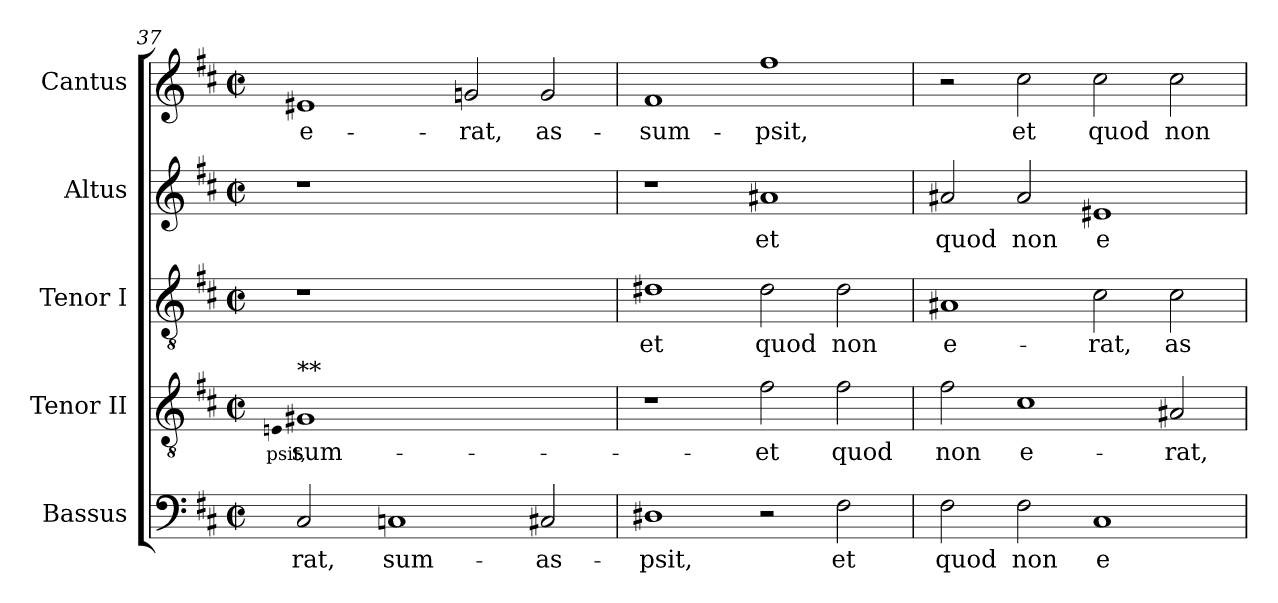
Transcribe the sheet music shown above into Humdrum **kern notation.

**kern	**text	**kern	**text	**kern	**text	**kern	**text	**kern	**text
*part5	*part5	*part4	*part4	*part3	*part3	*part2	*part2	*part1	*part1
*staff5	*staff5	*staff4	*staff4	*staff3	*staff3	*staff2	*staff2	*staff1	*staff1
*I"Bassus	*	*I"Tenor II	*	*I"Tenor I	*	*I"Altus	*	*I"Cantus	*
*clefF4	*	*clefGv2	*	*clefGv2	*	*clefG2	*	*clefG2	*
*k[f#c#]	*	*k[f#c#]	*	*k[f#c#]	*	*k[f#c#]	*	*k[f#c#]	*
*D:	*	*D:	*	*D:	*	*D:	*	*D:	*
*M2/2	*	*M2/2	*	*M2/2	*	*M2/2	*	*M2/2	*
*met(c|)	*	*met(c|)	*	*met(c|)	*	*met(c|)	*	*met(c|)	*
=37	=37	=37	=37	=37	=37	=37	=37	=37	=37
!	!	!	!LO:LY:b:cj	!	!	!	!	!	!
.	.	qEn	-psit,	.	.	.	.	.	.
!	!	!LO:TX:a:t=**	!	!	!	!	!	!	!
!	!LO:LY:b:cj	!	!LO:LY:b:cj	!	!	!	!	!	!LO:LY:b:rj
2C#/	-rat,	1G#X	-sum-	1r	.	1r	.	1e#X	e-
!	!LO:LY:b:cj	!	!	!	!	!	!	!	!
1Cn	-sum-	.	.	.	.	.	.	.	.
!	!	!	!	!	!	!	!	!	!LO:LY:b:cj
.	.	1ryy	.	1ryy	.	1ryy	.	2gn/	-rat,
!	!LO:LY:b:cj	!	!	!	!	!	!	!	!LO:LY:b:cj
2C#/	as-	.	.	.	.	.	.	2g/	as-
!!LO:LB:g=z
=38	=38	=38	=38	=38	=38	=38	=38	=38	=38
!	!LO:LY:b:cj	!	!	!	!LO:LY:b:cj	!	!	!	!LO:LY:b:cj
1D#X	-psit,	1r	.	1d#X	et	1r	.	1f#	-sum-
!	!	!	!LO:LY:b:cj	!	!LO:LY:b:cj	!	!LO:LY:b:cj	!	!LO:LY:b:cj
2r	.	2f#\	et	2d#\	quod	1a#X	et	1ff#	-psit,
!	!LO:LY:b:cj	!	!LO:LY:b:cj	!	!LO:LY:b:cj	!	!	!	!
2F#\	et	2f#\	quod	2d#\	non	.	.	.	.
=39	=39	=39	=39	=39	=39	=39	=39	=39	=39
!	!LO:LY:b:cj	!	!LO:LY:b:cj	!	!LO:LY:b:rj	!	!LO:LY:b:cj	!	!
2F#\	quod	2f#\	non	1A#X	e-	2a#X/	quod	2r	.
!	!LO:LY:b:cj	!	!LO:LY:b:rj	!	!	!	!LO:LY:b:cj	!	!LO:LY:b:cj
2F#\	non	1c#	e-	.	.	2a#/	non	2cc#\	et
!	!LO:LY:b:rj	!	!	!	!LO:LY:b:cj	!	!LO:LY:b:rj	!	!LO:LY:b:cj
1C#	e-	.	.	2c#\	-rat,	1e#X	e-	2cc#\	quod
!	!	!	!LO:LY:b:cj	!	!LO:LY:b:cj	!	!	!	!LO:LY:b:cj
.	.	2A#X/	-rat,	2c#\	as-	.	.	2cc#\	non
=	=	=	=	=	=	=	=	=	=
*-	*-	*-	*-	*-	*-	*-	*-	*-	*-
